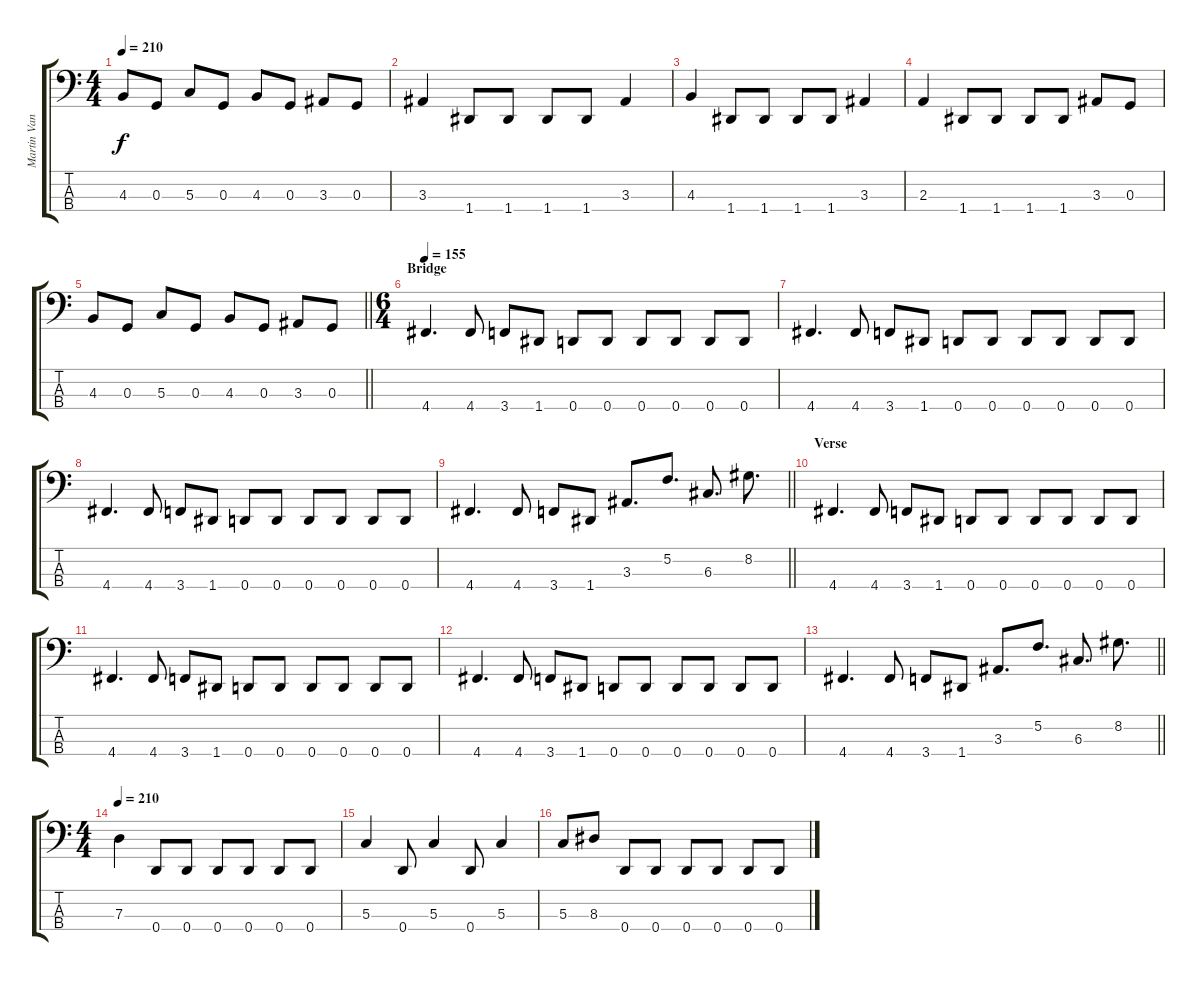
\track ("Martin Van Drunen " "Martin Van") {instrument electricbassfinger}
\staff {score tabs}
\tuning (F2 C2 G1 D1) {hide}
\ts (4 4)
\tempo 210
\clef f4
\ks c
4.3.8{dy f} 0.3.8 5.3.8 0.3.8 4.3.8 0.3.8 3.3.8 0.3.8 |
3.3.4 1.4.8 1.4.8 1.4.8 1.4.8 3.3.4 |
4.3.4 1.4.8 1.4.8 1.4.8 1.4.8 3.3.4 |
2.3.4 1.4.8 1.4.8 1.4.8 1.4.8 3.3.8 0.3.8 |
\barLineRight lightlight
4.3.8 0.3.8 5.3.8 0.3.8 4.3.8 0.3.8 3.3.8 0.3.8 |
\ts (6 4)
\section ("" "Bridge")
\tempo 155
4.4.4{d} 4.4.8 3.4.8 1.4.8 0.4.8 0.4.8 0.4.8 0.4.8 0.4.8 0.4.8 |
4.4.4{d} 4.4.8 3.4.8 1.4.8 0.4.8 0.4.8 0.4.8 0.4.8 0.4.8 0.4.8 |
4.4.4{d} 4.4.8 3.4.8 1.4.8 0.4.8 0.4.8 0.4.8 0.4.8 0.4.8 0.4.8 |
\barLineRight lightlight
4.4.4{d} 4.4.8 3.4.8 1.4.8 3.3.8{d} 5.2.8{d} 6.3.8{d} 8.2.8{d} |
\section ("" "Verse")
4.4.4{d} 4.4.8 3.4.8 1.4.8 0.4.8 0.4.8 0.4.8 0.4.8 0.4.8 0.4.8 |
4.4.4{d} 4.4.8 3.4.8 1.4.8 0.4.8 0.4.8 0.4.8 0.4.8 0.4.8 0.4.8 |
4.4.4{d} 4.4.8 3.4.8 1.4.8 0.4.8 0.4.8 0.4.8 0.4.8 0.4.8 0.4.8 |
\barLineRight lightlight
4.4.4{d} 4.4.8 3.4.8 1.4.8 3.3.8{d} 5.2.8{d} 6.3.8{d} 8.2.8{d} |
\ts (4 4)
\tempo 210
7.3.4 0.4.8 0.4.8 0.4.8 0.4.8 0.4.8 0.4.8 |
5.3.4 0.4.8 5.3.4 0.4.8 5.3.4 |
5.3.8 8.3.8 0.4.8 0.4.8 0.4.8 0.4.8 0.4.8 0.4.8
